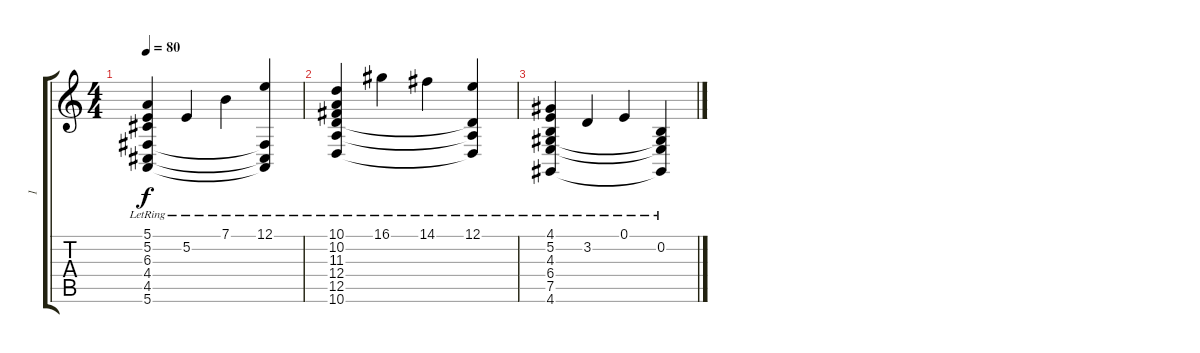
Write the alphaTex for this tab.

\track ("1" "1") {instrument acousticgrandpiano}
\staff {score tabs}
\tuning (E4 B3 G3 D3 A2 E2) {hide}
\ts (4 4)
\tempo 80
\clef g2
\ks c
(5.1{lr} 5.2{lr} 6.3{lr} 4.4{lr} 4.5{lr} 5.6{lr}).4{dy f} 5.2{lr}.4 7.1{lr}.4 (12.1{lr} 4.4{t} 4.5{t} 5.6{t}).4 |
(10.1{lr} 10.2{lr} 11.3{lr} 12.4{lr} 12.5{lr} 10.6{lr}).4 16.1{lr}.4 14.1{lr}.4 (12.1{lr} 12.4{t} 12.5{t} 10.6{t}).4 |
(4.1{lr} 5.2{lr} 4.3{lr} 6.4{lr} 7.5{lr} 4.6{lr}).4 3.2{lr}.4 0.1{lr}.4 (0.2{lr} 6.4{t} 7.5{t} 4.6{t}).4
